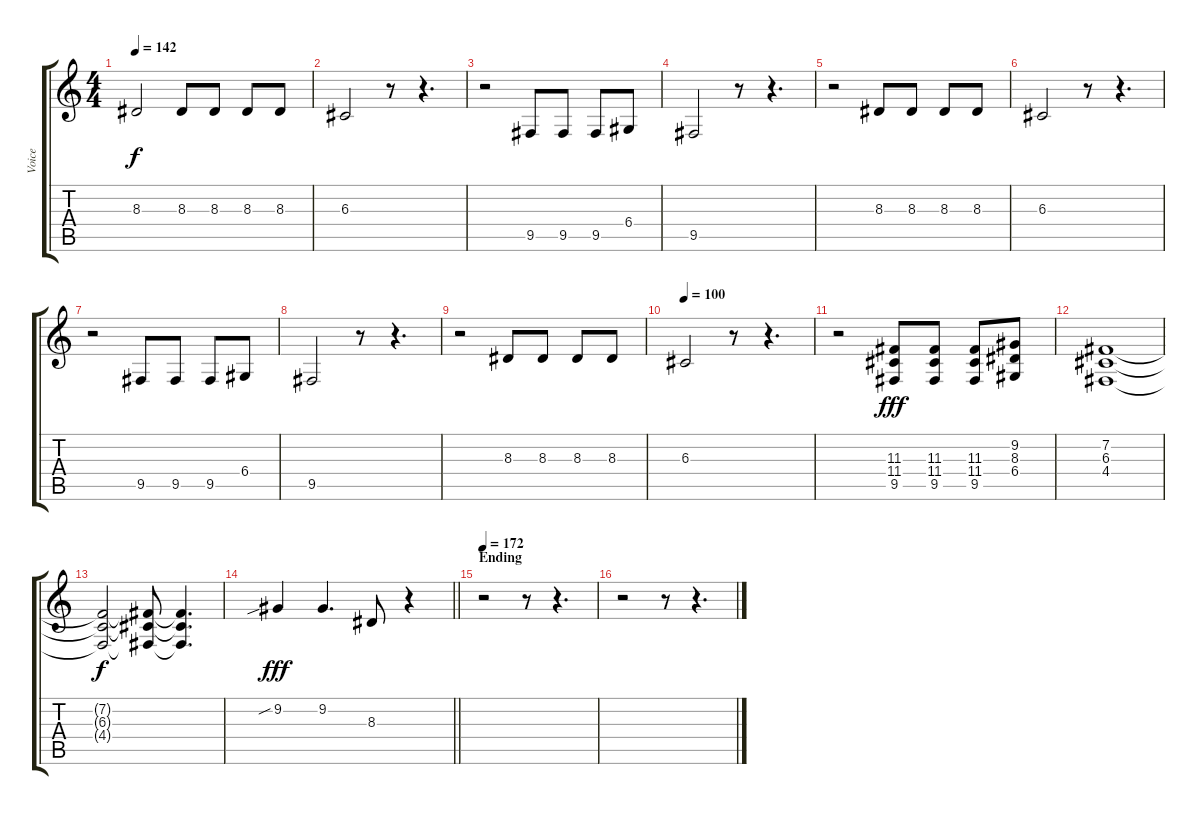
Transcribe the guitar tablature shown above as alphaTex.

\track ("Voice" "Voice") {instrument trumpet}
\staff {score tabs}
\tuning (E4 B3 G3 D3 A2 E2) {hide}
\ts (4 4)
\tempo 142
\clef g2
\ks c
8.3{t}.2{dy f} 8.3.8 8.3.8 8.3.8 8.3.8 |
6.3.2 r.8 r.4{d} |
r.2 9.5.8 9.5.8 9.5.8 6.4.8 |
9.5.2 r.8 r.4{d} |
r.2 8.3.8 8.3.8 8.3.8 8.3.8 |
6.3.2 r.8 r.4{d} |
r.2 9.5.8 9.5.8 9.5.8 6.4.8 |
9.5.2 r.8 r.4{d} |
r.2 8.3.8 8.3.8 8.3.8 8.3.8 |
\tempo 100
6.3.2 r.8 r.4{d} |
r.2 (11.3 11.4 9.5).8{dy fff} (11.3 11.4 9.5).8 (11.3 11.4 9.5).8 (9.2 8.3 6.4).8 |
(7.2 6.3 4.4).1 |
(7.2{t} 6.3{t} 4.4{t}).2{dy f} (7.2{t} 6.3{t} 4.4{t}).8 (7.2{t} 6.3{t} 4.4{t}).4{d} |
\barLineRight lightlight
9.2{sib}.4{dy fff volume 16} 9.2.4{d} 8.3.8 r.4 |
\section ("" "Ending")
\tempo 172
r.2 r.8 r.4{d} |
r.2 r.8 r.4{d}
